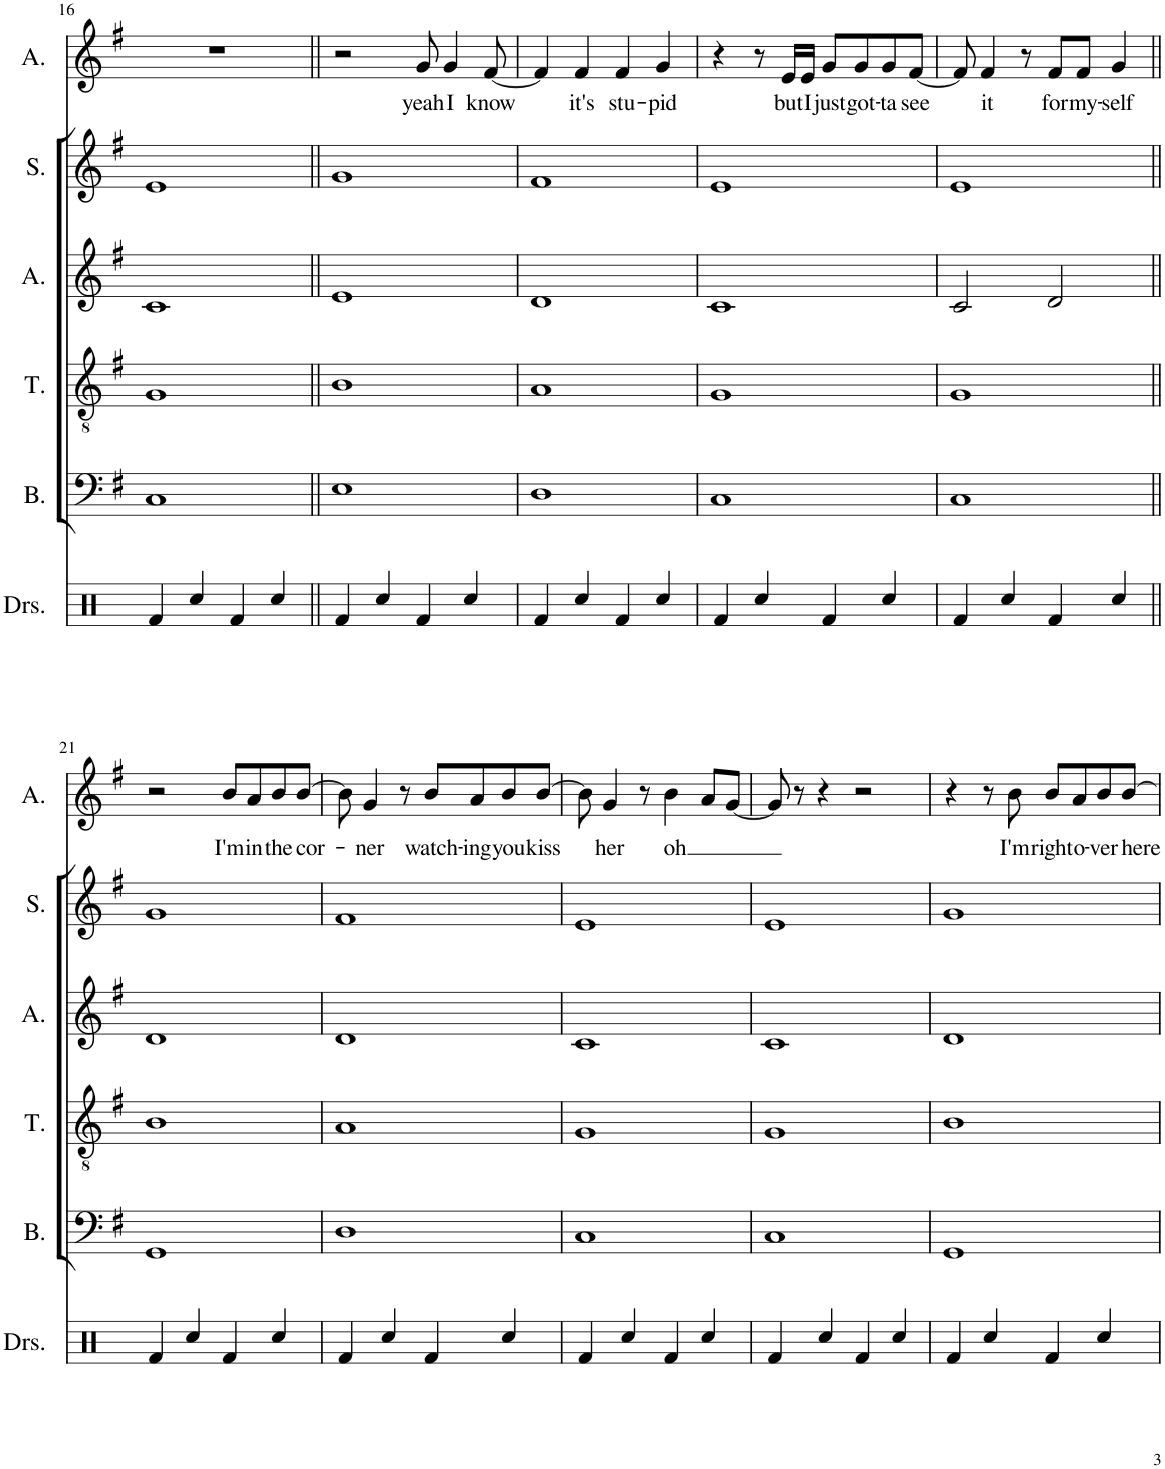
**kern	**kern	**kern	**kern	**kern	**kern	**text
*part6	*part5	*part4	*part3	*part2	*part1	*part1
*staff6	*staff5	*staff4	*staff3	*staff2	*staff1	*staff1
*I"Drumset	*I"Bass	*I"Tenor	*I"Alto	*I"Soprano	*I"Alto	*
*I'Drs.	*I'B.	*I'T.	*I'A.	*I'S.	*I'A.	*
!!LO:PB:g=z
*clefX	*clefF4	*clefGv2	*clefG2	*clefG2	*clefG2	*
*k[]	*k[f#]	*k[f#]	*k[f#]	*k[f#]	*k[f#]	*
*M4/4	*M4/4	*M4/4	*M4/4	*M4/4	*M4/4	*
=16	=16	=16	=16	=16	=16	=16
4Rf/	1C	1G	1c	1e	1r	.
4Rcc/	.	.	.	.	.	.
4Rf/	.	.	.	.	.	.
4Rcc/	.	.	.	.	.	.
=17||	=17||	=17||	=17||	=17||	=17||	=17||
4Rf/	1E	1B	1e	1g	2r	.
4Rcc/	.	.	.	.	.	.
!	!	!	!	!	!	!LO:LY:b
4Rf/	.	.	.	.	8g/	yeah
!	!	!	!	!	!	!LO:LY:b
.	.	.	.	.	4g/	I
4Rcc/	.	.	.	.	.	.
!	!	!	!	!	!	!LO:LY:b
.	.	.	.	.	[8f#/	know
=18	=18	=18	=18	=18	=18	=18
4Rf/	1D	1A	1d	1f#	4f#/]	.
!	!	!	!	!	!	!LO:LY:b
4Rcc/	.	.	.	.	4f#/	it's
!	!	!	!	!	!	!LO:LY:b
4Rf/	.	.	.	.	4f#/	stu-
!	!	!	!	!	!	!LO:LY:b
4Rcc/	.	.	.	.	4g/	-pid
=19	=19	=19	=19	=19	=19	=19
4Rf/	1C	1G	1c	1e	4r	.
4Rcc/	.	.	.	.	8r	.
!	!	!	!	!	!	!LO:LY:b
.	.	.	.	.	16e/LL	but
!	!	!	!	!	!	!LO:LY:b
.	.	.	.	.	16e/JJ	I
!	!	!	!	!	!	!LO:LY:b
4Rf/	.	.	.	.	8g/L	just
!	!	!	!	!	!	!LO:LY:b
.	.	.	.	.	8g/	got-
!	!	!	!	!	!	!LO:LY:b
4Rcc/	.	.	.	.	8g/	-ta
!	!	!	!	!	!	!LO:LY:b
.	.	.	.	.	[8f#/J	see
=20	=20	=20	=20	=20	=20	=20
4Rf/	1C	1G	2c/	1e	8f#/]	.
!	!	!	!	!	!	!LO:LY:b
.	.	.	.	.	4f#/	it
4Rcc/	.	.	.	.	.	.
.	.	.	.	.	8r	.
!	!	!	!	!	!	!LO:LY:b
4Rf/	.	.	2d/	.	8f#/L	for
!	!	!	!	!	!	!LO:LY:b
.	.	.	.	.	8f#/J	my-
!	!	!	!	!	!	!LO:LY:b
4Rcc/	.	.	.	.	4g/	-self
!!LO:LB:g=z
=21||	=21||	=21||	=21||	=21||	=21||	=21||
4Rf/	1GG	1B	1d	1g	2r	.
4Rcc/	.	.	.	.	.	.
!	!	!	!	!	!	!LO:LY:b
4Rf/	.	.	.	.	8b/L	I'm
!	!	!	!	!	!	!LO:LY:b
.	.	.	.	.	8a/	in
!	!	!	!	!	!	!LO:LY:b
4Rcc/	.	.	.	.	8b/	the
!	!	!	!	!	!	!LO:LY:b
.	.	.	.	.	[8b/J	cor-
=22	=22	=22	=22	=22	=22	=22
4Rf/	1D	1A	1d	1f#	8b\]	.
!	!	!	!	!	!	!LO:LY:b
.	.	.	.	.	4g/	-ner
4Rcc/	.	.	.	.	.	.
.	.	.	.	.	8r	.
!	!	!	!	!	!	!LO:LY:b
4Rf/	.	.	.	.	8b/L	watch-
!	!	!	!	!	!	!LO:LY:b
.	.	.	.	.	8a/	-ing
!	!	!	!	!	!	!LO:LY:b
4Rcc/	.	.	.	.	8b/	you
!	!	!	!	!	!	!LO:LY:b
.	.	.	.	.	[8b/J	kiss
=23	=23	=23	=23	=23	=23	=23
4Rf/	1C	1G	1c	1e	8b\]	.
!	!	!	!	!	!	!LO:LY:b
.	.	.	.	.	4g/	her
4Rcc/	.	.	.	.	.	.
.	.	.	.	.	8r	.
!	!	!	!	!	!	!LO:LY:b
4Rf/	.	.	.	.	4b\	oh
4Rcc/	.	.	.	.	8a/L	.
.	.	.	.	.	[8g/J	.
=24	=24	=24	=24	=24	=24	=24
4Rf/	1C	1G	1c	1e	8g/]	.
.	.	.	.	.	8r	.
4Rcc/	.	.	.	.	4r	.
4Rf/	.	.	.	.	2r	.
4Rcc/	.	.	.	.	.	.
=25	=25	=25	=25	=25	=25	=25
4Rf/	1GG	1B	1d	1g	4r	.
4Rcc/	.	.	.	.	8r	.
!	!	!	!	!	!	!LO:LY:b
.	.	.	.	.	8b\	I'm
!	!	!	!	!	!	!LO:LY:b
4Rf/	.	.	.	.	8b/L	right
!	!	!	!	!	!	!LO:LY:b
.	.	.	.	.	8a/	o-
!	!	!	!	!	!	!LO:LY:b
4Rcc/	.	.	.	.	8b/	-ver
!	!	!	!	!	!	!LO:LY:b
.	.	.	.	.	[8b/J	here
=	=	=	=	=	=	=
*-	*-	*-	*-	*-	*-	*-
